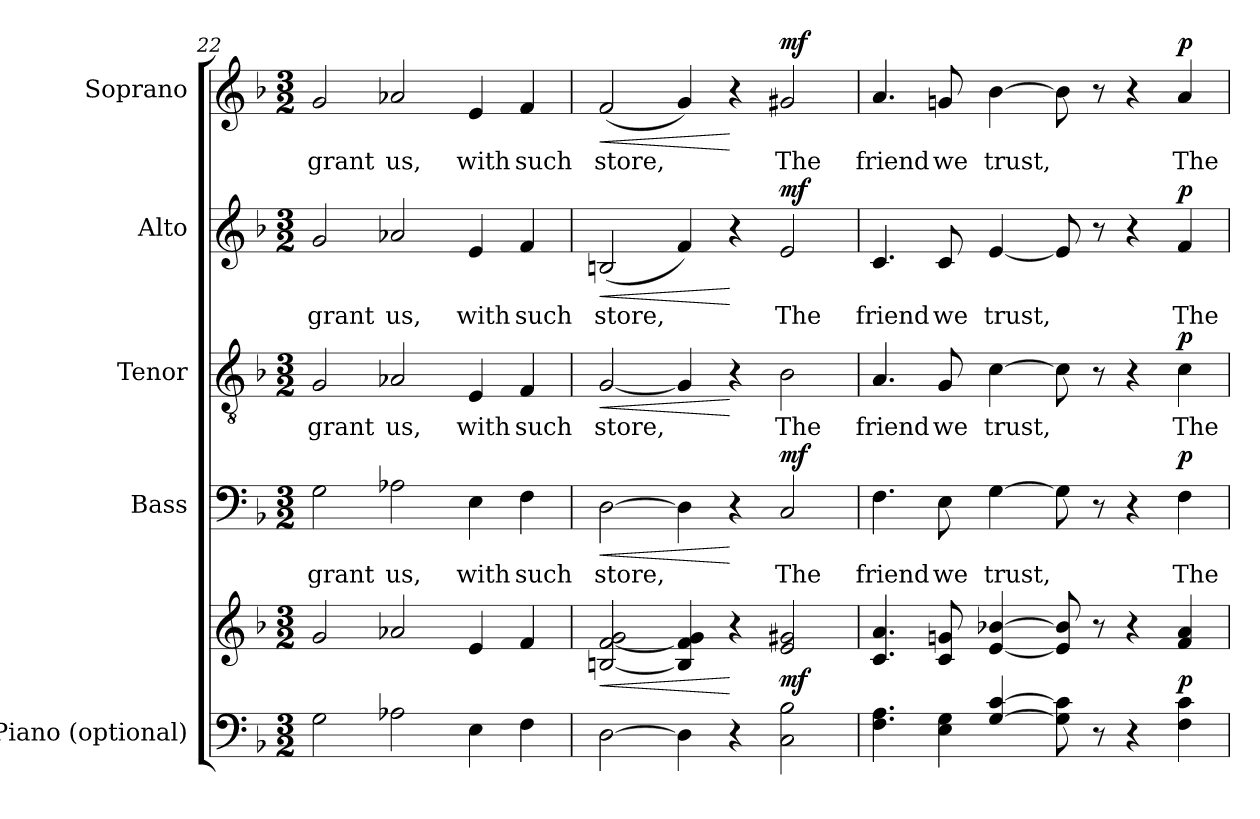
**kern	**kern	**dynam	**kern	**text	**dynam	**kern	**text	**dynam	**kern	**text	**dynam	**kern	**text	**dynam
*part5	*part5	*part5	*part4	*part4	*part4	*part3	*part3	*part3	*part2	*part2	*part2	*part1	*part1	*part1
*staff6	*staff5	*staff5/6	*staff4	*staff4	*staff4	*staff3	*staff3	*staff3	*staff2	*staff2	*staff2	*staff1	*staff1	*staff1
*I"Piano (optional)	*	*	*I"Bass	*	*	*I"Tenor	*	*	*I"Alto	*	*	*I"Soprano	*	*
*I'Pno.	*	*	*I'B.	*	*	*I'T.	*	*	*I'A.	*	*	*I'S.	*	*
*clefF4	*clefG2	*	*clefF4	*	*	*clefGv2	*	*	*clefG2	*	*	*clefG2	*	*
*	*	*	*	*	*	*ITrd7c12	*	*	*	*	*	*	*	*
*k[b-]	*k[b-]	*	*k[b-]	*	*	*k[b-]	*	*	*k[b-]	*	*	*k[b-]	*	*
*F:	*F:	*	*F:	*	*	*F:	*	*	*F:	*	*	*F:	*	*
*M3/2	*M3/2	*	*M3/2	*	*	*M3/2	*	*	*M3/2	*	*	*M3/2	*	*
=22	=22	=22	=22	=22	=22	=22	=22	=22	=22	=22	=22	=22	=22	=22
!	!	!	!	!LO:LY:b:color=#000000	!	!	!	!	!	!	!	!	!	!
!	!	!	!	!	!	!	!LO:LY:b:color=#000000	!	!	!	!	!	!	!
!	!	!	!	!	!	!	!	!	!	!LO:LY:b:color=#000000	!	!	!	!
!	!	!	!	!	!	!	!	!	!	!	!	!	!LO:LY:b:color=#000000	!
2Gi\	2gi/	.	2Gi\	grant	.	2GGi/	grant	.	2gi/	grant	.	2gi/	grant	.
!	!	!	!	!LO:LY:b:color=#000000	!	!	!	!	!	!	!	!	!	!
!	!	!	!	!	!	!	!LO:LY:b:color=#000000	!	!	!	!	!	!	!
!	!	!	!	!	!	!	!	!	!	!LO:LY:b:color=#000000	!	!	!	!
!	!	!	!	!	!	!	!	!	!	!	!	!	!LO:LY:b:color=#000000	!
2A-Xi\	2a-Xi/	.	2A-Xi\	us,	.	2AA-Xi/	us,	.	2a-Xi/	us,	.	2a-Xi/	us,	.
!	!	!	!	!LO:LY:b:color=#000000	!	!	!	!	!	!	!	!	!	!
!	!	!	!	!	!	!	!LO:LY:b:color=#000000	!	!	!	!	!	!	!
!	!	!	!	!	!	!	!	!	!	!LO:LY:b:color=#000000	!	!	!	!
!	!	!	!	!	!	!	!	!	!	!	!	!	!LO:LY:b:color=#000000	!
4Ei\	4ei/	.	4Ei\	with	.	4EEi/	with	.	4ei/	with	.	4ei/	with	.
!	!	!	!	!LO:LY:b:color=#000000	!	!	!	!	!	!	!	!	!	!
!	!	!	!	!	!	!	!LO:LY:b:color=#000000	!	!	!	!	!	!	!
!	!	!	!	!	!	!	!	!	!	!LO:LY:b:color=#000000	!	!	!	!
!	!	!	!	!	!	!	!	!	!	!	!	!	!LO:LY:b:color=#000000	!
4Fi\	4fi/	.	4Fi\	such	.	4FFi/	such	.	4fi/	such	.	4fi/	such	.
=23	=23	=23	=23	=23	=23	=23	=23	=23	=23	=23	=23	=23	=23	=23
!	!	!LO:HP:b	!	!	!	!	!	!	!	!	!	!	!	!
!	!	!	!	!LO:LY:b:color=#000000	!LO:HP:b	!	!	!	!	!	!	!	!	!
!	!	!	!	!	!	!	!LO:LY:b:color=#000000	!LO:HP:b	!	!	!	!	!	!
!	!	!	!	!	!	!	!	!	!	!LO:LY:b:color=#000000	!LO:HP:b	!	!	!
!	!	!	!	!	!	!	!	!	!	!	!	!	!LO:LY:b:color=#000000	!LO:HP:b
[>2Di\	[<2Bni/ [>2fi 2gi	<	[>2Di\	store,	<	[<2GGi/	store,	<	(2Bni/	store,	<	(2fi/	store,	<
4Di\]	4Bi/] 4fi] 4gi	.	4Di\]	.	.	4GGi/]	.	.	4fi/)	.	.	4gi/)	.	.
4r	4r	[	4r	.	[	4r	.	[	4r	.	[	4r	.	[
!	!	!	!	!LO:LY:b:color=#000000	!	!	!	!	!	!	!	!	!	!
!	!	!	!	!	!	!	!LO:LY:b:color=#000000	!	!	!	!	!	!	!
!	!	!	!	!	!	!	!	!	!	!LO:LY:b:color=#000000	!	!	!	!
!	!	!	!	!	!	!	!	!	!	!	!	!	!LO:LY:b:color=#000000	!
2Ci\ 2B-i	2ei/ 2g#Xi	mf	2Ci/	The	mf	2BB-i\	The	.	2ei/	The	mf	2g#Xi/	The	mf
!!LO:LB:g=z
=24	=24	=24	=24	=24	=24	=24	=24	=24	=24	=24	=24	=24	=24	=24
*^	*	*	*	*	*	*	*	*	*	*	*	*	*	*
!	!	!	!	!	!LO:LY:b:color=#000000	!	!	!	!	!	!	!	!	!	!
!	!	!	!	!	!	!	!	!LO:LY:b:color=#000000	!	!	!	!	!	!	!
!	!	!	!	!	!	!	!	!	!	!	!LO:LY:b:color=#000000	!	!	!	!
!	!	!	!	!	!	!	!	!	!	!	!	!	!	!LO:LY:b:color=#000000	!
2ryy	4.Fi\ 4.Ai	4.ci/ 4.ai	.	4.Fi\	friend	.	4.AAi/	friend	.	4.ci/	friend	.	4.ai/	friend	.
!	!	!	!	!	!LO:LY:b:color=#000000	!	!	!	!	!	!	!	!	!	!
!	!	!	!	!	!	!	!	!LO:LY:b:color=#000000	!	!	!	!	!	!	!
!	!	!	!	!	!	!	!	!	!	!	!LO:LY:b:color=#000000	!	!	!	!
!	!	!	!	!	!	!	!	!	!	!	!	!	!	!LO:LY:b:color=#000000	!
.	4Ei\ 4Gi	8ci/ 8gni	.	8Ei\	we	.	8GGi/	we	.	8ci/	we	.	8gni/	we	.
!	!	!	!	!	!LO:LY:b:color=#000000	!	!	!	!	!	!	!	!	!	!
!	!	!	!	!	!	!	!	!LO:LY:b:color=#000000	!	!	!	!	!	!	!
!	!	!	!	!	!	!	!	!	!	!	!LO:LY:b:color=#000000	!	!	!	!
!	!	!	!	!	!	!	!	!	!	!	!	!	!	!LO:LY:b:color=#000000	!
[>4Gi/ [>4ci	.	[<4ei/ [>4b-Xi	.	[>4Gi\	trust,	.	[>4Ci\	trust,	.	[<4ei/	trust,	.	[>4b-i\	trust,	.
.	8ryy	.	.	.	.	.	.	.	.	.	.	.	.	.	.
2.ryy	8Gi\] 8ci]	8ei/] 8b-i]	.	8Gi\]	.	.	8Ci\]	.	.	8ei/]	.	.	8b-i\]	.	.
.	8r	8r	.	8r	.	.	8r	.	.	8r	.	.	8r	.	.
.	4r	4r	.	4r	.	.	4r	.	.	4r	.	.	4r	.	.
!	!	!	!	!	!LO:LY:b:color=#000000	!	!	!	!	!	!	!	!	!	!
!	!	!	!	!	!	!	!	!LO:LY:b:color=#000000	!	!	!	!	!	!	!
!	!	!	!	!	!	!	!	!	!	!	!LO:LY:b:color=#000000	!	!	!	!
!	!	!	!	!	!	!	!	!	!	!	!	!	!	!LO:LY:b:color=#000000	!
.	4Fi\ 4ci	4fi/ 4ai	p	4Fi\	The	p	4Ci\	The	p	4fi/	The	p	4ai/	The	p
*v	*v	*	*	*	*	*	*	*	*	*	*	*	*	*	*
=	=	=	=	=	=	=	=	=	=	=	=	=	=	=
*-	*-	*-	*-	*-	*-	*-	*-	*-	*-	*-	*-	*-	*-	*-
